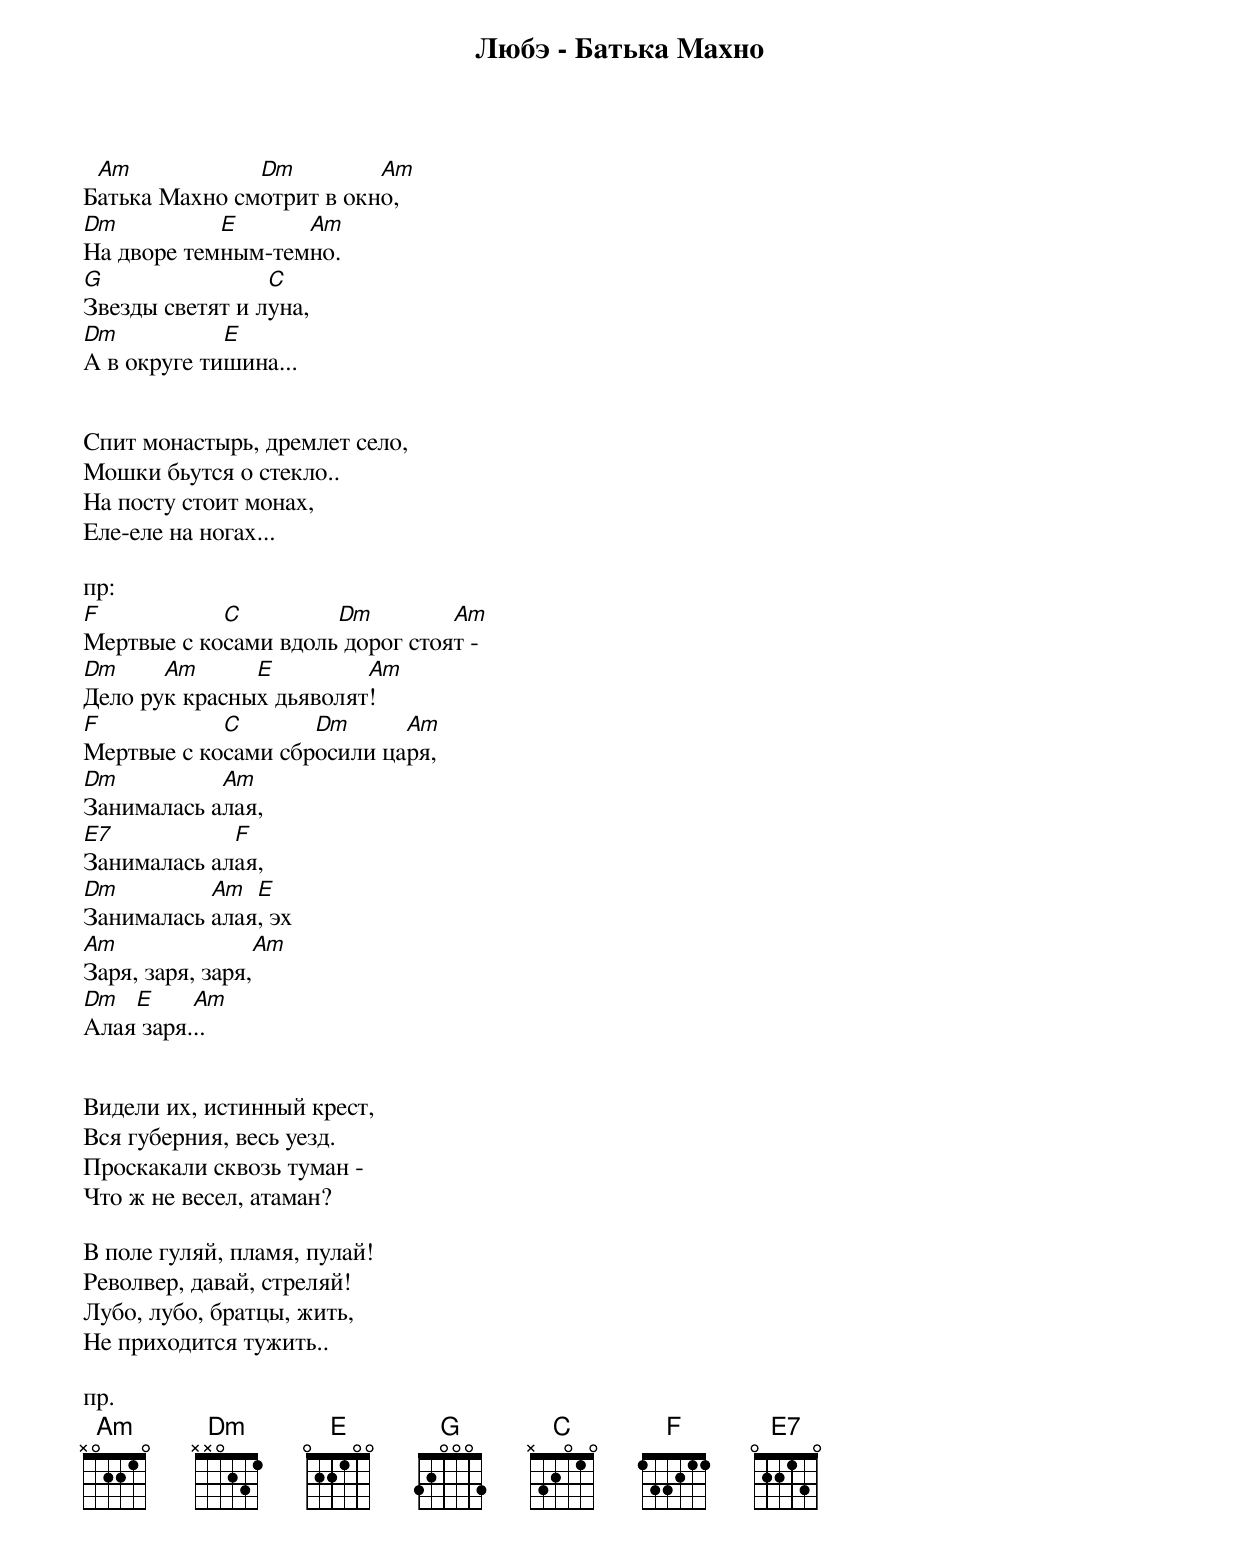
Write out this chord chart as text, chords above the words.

Любэ - Батька Махно

 Am            Dm         Am
Батька Махно смотрит в окно,
Dm          E      Am
На дворе темным-темно.
G                C
Звезды светят и луна,
Dm           E
А в округе тишина...


Спит монастырь, дремлет село,
Мошки бьутся о стекло..
На посту стоит монах,
Еле-еле на ногах...

пр:
F           C         Dm         Am
Мертвые с косами вдоль дорог стоят -
Dm     Am      E         Am
Дело рук красных дьяволят!
F           C       Dm      Am
Мертвые с косами сбросили царя,
Dm          Am
Занималась алая,
E7           F
Занималась алая,
Dm         Am  E
Занималась алая, эх
Am                Am
Заря, заря, заря,
Dm  E     Am
Алая заря...


Видели их, истинный крест,
Вся губерния, весь уезд.
Проскакали сквозь туман -
Что ж не весел, атаман?

В поле гуляй, пламя, пулай!
Револвер, давай, стреляй!
Лубо, лубо, братцы, жить,
Не приходится тужить..

пр.
